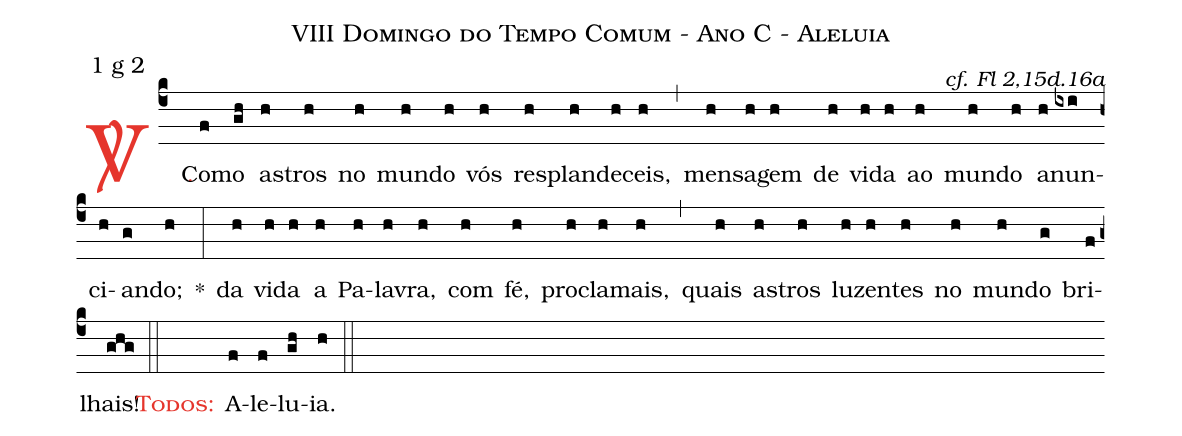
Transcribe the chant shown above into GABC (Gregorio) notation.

name: VIII Domingo do Tempo Comum - Ano C - Aleluia;
mode: 1;
mode-differentia: g 2;
commentary: cf. Fl 2,15d.16a;
%%
(c4)

<c><sp>V/</sp>.</c>() Co(f)mo(gh) as(h)tros(h) no(h) mun(h)do(h) vós(h) res(h)plan(h)de(h)ceis,(h) (,)
men(h)sa(h)gem(h) de(h) vi(h)da(h) ao(h) mun(h)do(h) a(h)nun(ixi)ci(h)an(g)do;(h) *(:)
da(h) vi(h)da(h) a(h) Pa(h)la(h)vra,(h) com(h) fé,(h) pro(h)cla(h)mais,(h) (,)
quais(h) as(h)tros(h) lu(h)zen(h)tes(h) no(h) mun(h)do(g) bri(f)lhais!(ghg)

(::)

<c><sc>Todos</sc>:</c>() A(f)le(f)lu(gh)ia.(h)

(::)
